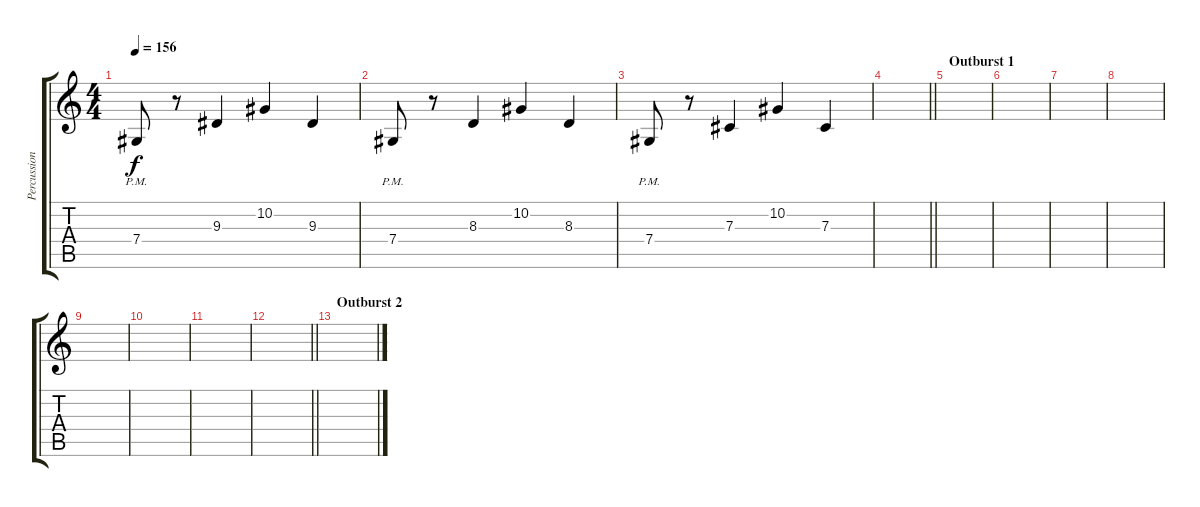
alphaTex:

\track ("Percussion/ Fillers" "Percussion") {instrument taikodrum}
\staff {score tabs}
\tuning (Eb4 Bb3 Gb3 Db3 Ab2 Eb2) {hide}
\ts (4 4)
\tempo 156
\clef g2
\ks c
7.4{pm}.8{dy f volume 7 instrument pad4choir} r.8 9.3.4 10.2.4 9.3.4 |
7.4{pm}.8 r.8 8.3.4 10.2.4 8.3.4 |
7.4{pm}.8 r.8 7.3.4 10.2.4 7.3.4 |
\barLineRight lightlight
|
\section ("" "Outburst 1")
|
|
|
|
|
|
|
\barLineRight lightlight
|
\section ("" "Outburst 2")
